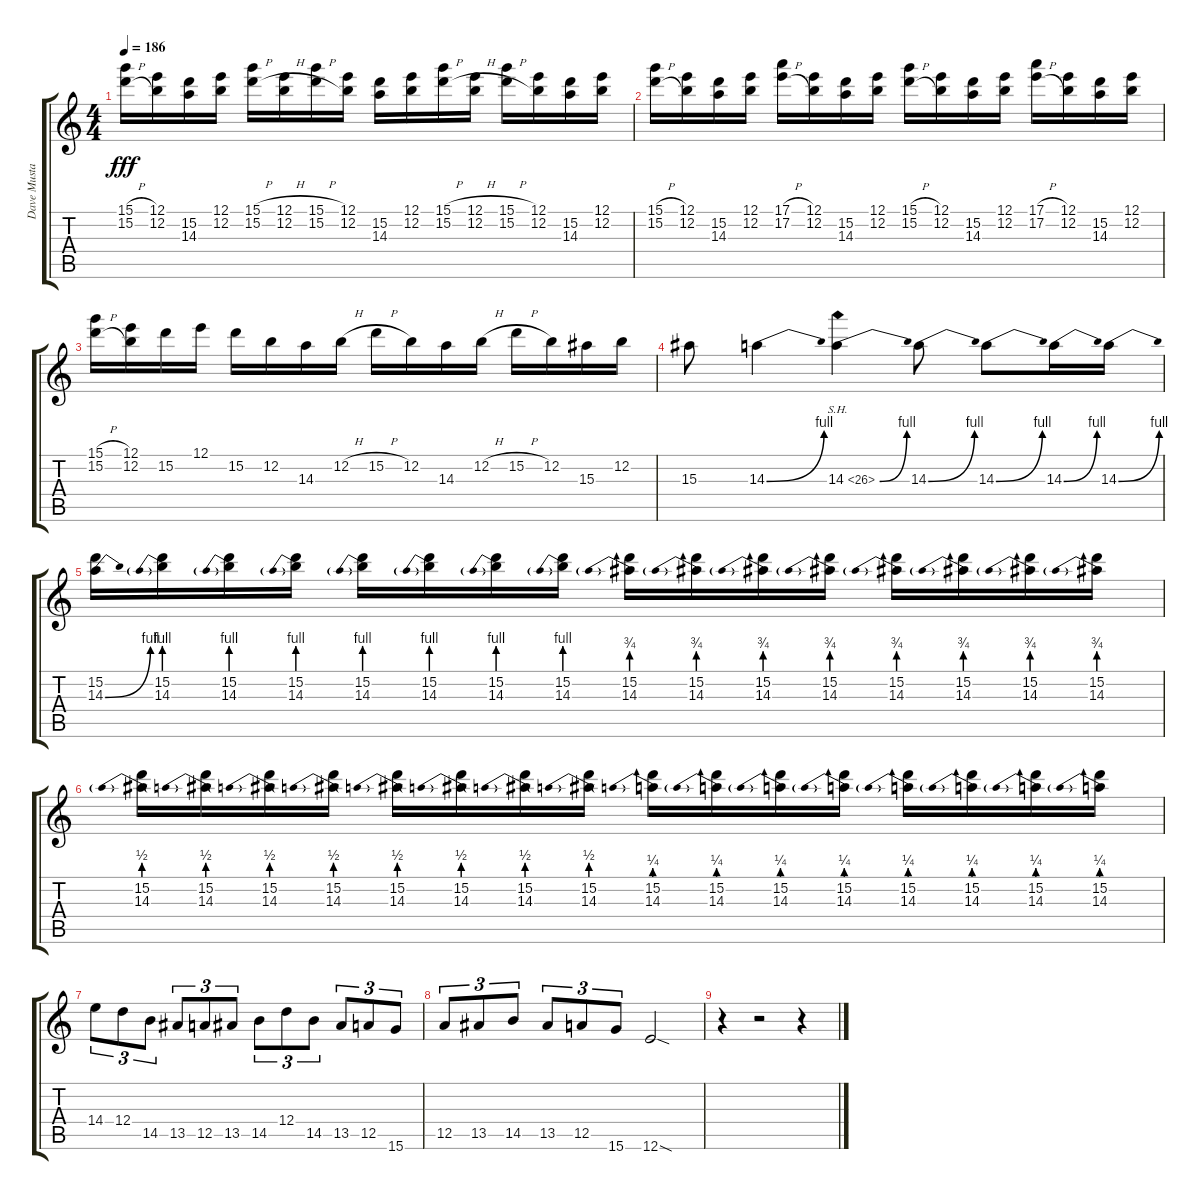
\track ("Dave Mustaine [Solo] L" "Dave Musta") {instrument distortionguitar}
\staff {score tabs}
\tuning (E4 B3 G3 D3 A2 E2) {hide}
\ts (4 4)
\tempo 186
\clef g2
\ks c
(15.1{h} 15.2{h}).16{dy fff} (12.1 12.2).16 (15.2 14.3).16 (12.1 12.2).16 (15.1{h} 15.2{h}).16 (12.1{h} 12.2{h}).16 (15.1{h} 15.2{h}).16 (12.1 12.2).16 (15.2 14.3).16 (12.1 12.2).16 (15.1{h} 15.2{h}).16 (12.1{h} 12.2{h}).16 (15.1{h} 15.2{h}).16 (12.1 12.2).16 (15.2 14.3).16 (12.1 12.2).16 |
(15.1{h} 15.2{h}).16 (12.1 12.2).16 (15.2 14.3).16 (12.1 12.2).16 (17.1{h} 17.2{h}).16 (12.1 12.2).16 (15.2 14.3).16 (12.1 12.2).16 (15.1{h} 15.2{h}).16 (12.1 12.2).16 (15.2 14.3).16 (12.1 12.2).16 (17.1{h} 17.2{h}).16 (12.1 12.2).16 (15.2 14.3).16 (12.1 12.2).16 |
(15.1{h} 15.2{h}).16 (12.1 12.2).16 15.2.16 12.1.16 15.2.16 12.2.16 14.3.16 12.2{h}.16 15.2{h}.16 12.2.16 14.3.16 12.2{h}.16 15.2{h}.16 12.2.16 15.3.16 12.2.16 |
15.3.8 14.3{be (bend 0 0 60 4)}.4 14.3{be (bend 0 0 60 4) sh 12}.4 14.3{be (bend 0 0 60 4)}.8 14.3{be (bend 0 0 60 4)}.8 14.3{be (bend 0 0 60 4)}.16 14.3{be (bend 0 0 60 4)}.16 |
(15.2 14.3{be (bend 0 0 60 4)}).16 (15.2 14.3{be (prebend 0 4 60 4)}).16 (15.2 14.3{be (prebend 0 4 60 4)}).16 (15.2 14.3{be (prebend 0 4 60 4)}).16 (15.2 14.3{be (prebend 0 4 60 4)}).16 (15.2 14.3{be (prebend 0 4 60 4)}).16 (15.2 14.3{be (prebend 0 4 60 4)}).16 (15.2 14.3{be (prebend 0 4 60 4)}).16 (15.2 14.3{be (prebend 0 3 60 3)}).16 (15.2 14.3{be (prebend 0 3 60 3)}).16 (15.2 14.3{be (prebend 0 3 60 3)}).16 (15.2 14.3{be (prebend 0 3 60 3)}).16 (15.2 14.3{be (prebend 0 3 60 3)}).16 (15.2 14.3{be (prebend 0 3 60 3)}).16 (15.2 14.3{be (prebend 0 3 60 3)}).16 (15.2 14.3{be (prebend 0 3 60 3)}).16 |
(15.2 14.3{be (prebend 0 2 60 2)}).16 (15.2 14.3{be (prebend 0 2 60 2)}).16 (15.2 14.3{be (prebend 0 2 60 2)}).16 (15.2 14.3{be (prebend 0 2 60 2)}).16 (15.2 14.3{be (prebend 0 2 60 2)}).16 (15.2 14.3{be (prebend 0 2 60 2)}).16 (15.2 14.3{be (prebend 0 2 60 2)}).16 (15.2 14.3{be (prebend 0 2 60 2)}).16 (15.2 14.3{be (prebend 0 1 60 1)}).16 (15.2 14.3{be (prebend 0 1 60 1)}).16 (15.2 14.3{be (prebend 0 1 60 1)}).16 (15.2 14.3{be (prebend 0 1 60 1)}).16 (15.2 14.3{be (prebend 0 1 60 1)}).16 (15.2 14.3{be (prebend 0 1 60 1)}).16 (15.2 14.3{be (prebend 0 1 60 1)}).16 (15.2 14.3{be (prebend 0 1 60 1)}).16 |
14.4.8{tu (3 2)} 12.4.8{tu (3 2)} 14.5.8{tu (3 2)} 13.5.8{tu (3 2)} 12.5.8{tu (3 2)} 13.5.8{tu (3 2)} 14.5.8{tu (3 2)} 12.4.8{tu (3 2)} 14.5.8{tu (3 2)} 13.5.8{tu (3 2)} 12.5.8{tu (3 2)} 15.6.8{tu (3 2)} |
12.5.8{tu (3 2)} 13.5.8{tu (3 2)} 14.5.8{tu (3 2)} 13.5.8{tu (3 2)} 12.5.8{tu (3 2)} 15.6.8{tu (3 2)} 12.6{sod}.2 |
r.4 r.2 r.4
